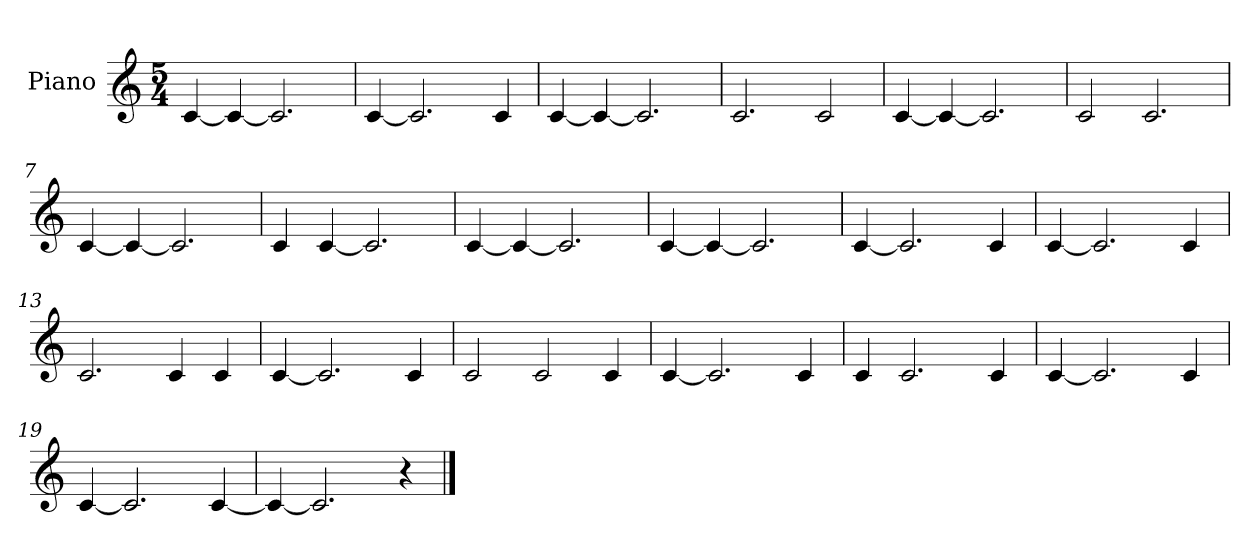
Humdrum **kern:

**kern
*part1
*staff1
*I"Piano
*I'Pno.
*clefG2
*k[]
*M5/4
*MM90
=1
[4c/
4c/_
2.c/]
=2
[4c/
2.c/]
4c/
=3
[4c/
4c/_
2.c/]
=4
2.c/
2c/
=5
[4c/
4c/_
2.c/]
=6
2c/
2.c/
=7
[4c/
4c/_
2.c/]
=8
4c/
[4c/
2.c/]
=9
[4c/
4c/_
2.c/]
=10
[4c/
4c/_
2.c/]
=11
[4c/
2.c/]
4c/
=12
[4c/
2.c/]
4c/
=13
2.c/
4c/
4c/
=14
[4c/
2.c/]
4c/
=15
2c/
2c/
4c/
=16
[4c/
2.c/]
4c/
=17
4c/
2.c/
4c/
=18
[4c/
2.c/]
4c/
=19
[4c/
2.c/]
[4c/
=20
4c/_
2.c/]
4r
==
*-
